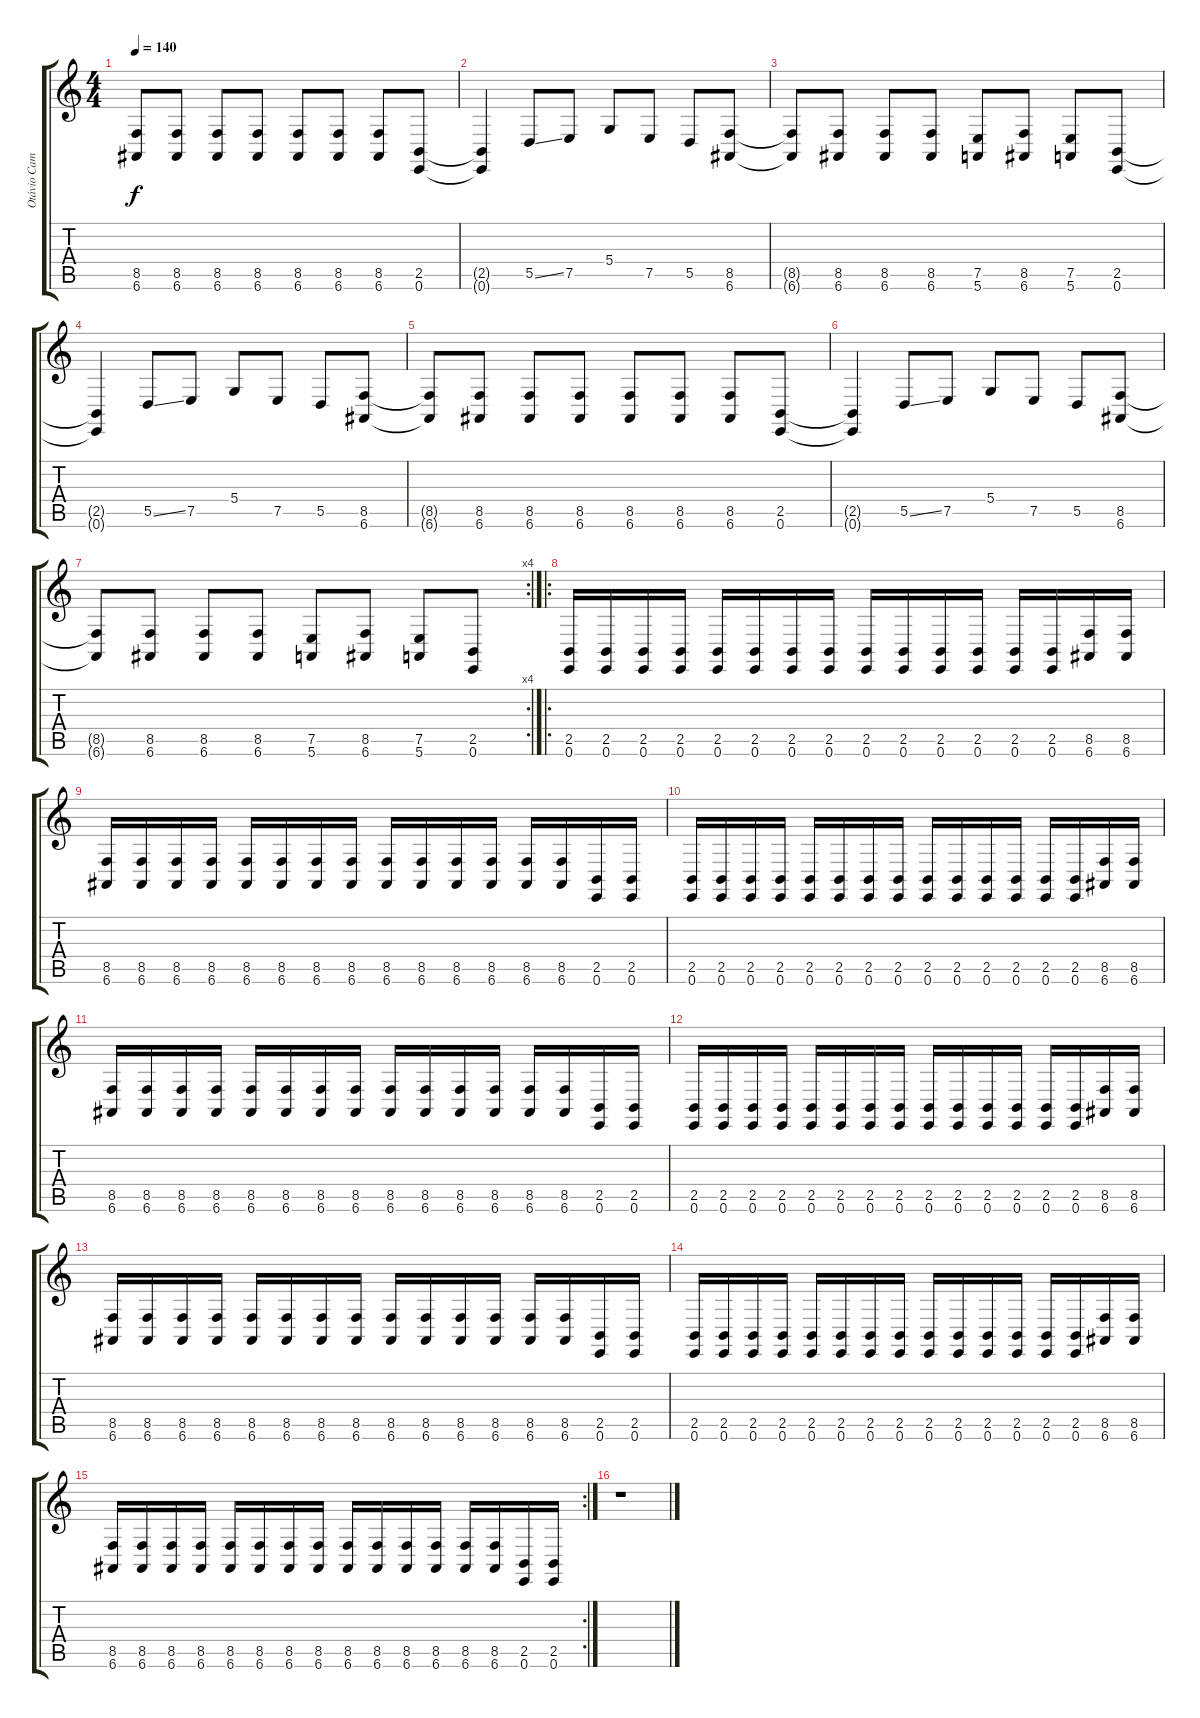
\track ("Otávio Campos" "Otávio Cam") {instrument lead8bassandlead}
\staff {score tabs}
\tuning (E4 B3 G3 D3 A2 E2) {hide}
\ts (4 4)
\tempo 140
\clef g2
\ks c
(8.5{t} 6.6{t}).8{dy f} (8.5 6.6).8 (8.5 6.6).8 (8.5 6.6).8 (8.5 6.6).8 (8.5 6.6).8 (8.5 6.6).8 (2.5 0.6).8 |
(2.5{t} 0.6{t}).4 5.5{ss}.8 7.5.8 5.4.8 7.5.8 5.5.8 (8.5 6.6).8 |
(8.5{t} 6.6{t}).8 (8.5 6.6).8 (8.5 6.6).8 (8.5 6.6).8 (7.5 5.6).8 (8.5 6.6).8 (7.5 5.6).8 (2.5 0.6).8 |
(2.5{t} 0.6{t}).4 5.5{ss}.8 7.5.8 5.4.8 7.5.8 5.5.8 (8.5 6.6).8 |
(8.5{t} 6.6{t}).8 (8.5 6.6).8 (8.5 6.6).8 (8.5 6.6).8 (8.5 6.6).8 (8.5 6.6).8 (8.5 6.6).8 (2.5 0.6).8 |
(2.5{t} 0.6{t}).4 5.5{ss}.8 7.5.8 5.4.8 7.5.8 5.5.8 (8.5 6.6).8 |
\rc 4
(8.5{t} 6.6{t}).8 (8.5 6.6).8 (8.5 6.6).8 (8.5 6.6).8 (7.5 5.6).8 (8.5 6.6).8 (7.5 5.6).8 (2.5 0.6).8 |
\ro
(2.5 0.6).16{volume 16 instrument electricguitarmuted} (2.5 0.6).16 (2.5 0.6).16 (2.5 0.6).16 (2.5 0.6).16 (2.5 0.6).16 (2.5 0.6).16 (2.5 0.6).16 (2.5 0.6).16 (2.5 0.6).16 (2.5 0.6).16 (2.5 0.6).16 (2.5 0.6).16 (2.5 0.6).16 (8.5 6.6).16 (8.5 6.6).16 |
(8.5 6.6).16 (8.5 6.6).16 (8.5 6.6).16 (8.5 6.6).16 (8.5 6.6).16 (8.5 6.6).16 (8.5 6.6).16 (8.5 6.6).16 (8.5 6.6).16 (8.5 6.6).16 (8.5 6.6).16 (8.5 6.6).16 (8.5 6.6).16 (8.5 6.6).16 (2.5 0.6).16 (2.5 0.6).16 |
(2.5 0.6).16{instrument electricguitarmuted} (2.5 0.6).16 (2.5 0.6).16 (2.5 0.6).16 (2.5 0.6).16 (2.5 0.6).16 (2.5 0.6).16 (2.5 0.6).16 (2.5 0.6).16 (2.5 0.6).16 (2.5 0.6).16 (2.5 0.6).16 (2.5 0.6).16 (2.5 0.6).16 (8.5 6.6).16 (8.5 6.6).16 |
(8.5 6.6).16 (8.5 6.6).16 (8.5 6.6).16 (8.5 6.6).16 (8.5 6.6).16 (8.5 6.6).16 (8.5 6.6).16 (8.5 6.6).16 (8.5 6.6).16 (8.5 6.6).16 (8.5 6.6).16 (8.5 6.6).16 (8.5 6.6).16 (8.5 6.6).16 (2.5 0.6).16 (2.5 0.6).16 |
(2.5 0.6).16{instrument electricguitarmuted} (2.5 0.6).16 (2.5 0.6).16 (2.5 0.6).16 (2.5 0.6).16 (2.5 0.6).16 (2.5 0.6).16 (2.5 0.6).16 (2.5 0.6).16 (2.5 0.6).16 (2.5 0.6).16 (2.5 0.6).16 (2.5 0.6).16 (2.5 0.6).16 (8.5 6.6).16 (8.5 6.6).16 |
(8.5 6.6).16 (8.5 6.6).16 (8.5 6.6).16 (8.5 6.6).16 (8.5 6.6).16 (8.5 6.6).16 (8.5 6.6).16 (8.5 6.6).16 (8.5 6.6).16 (8.5 6.6).16 (8.5 6.6).16 (8.5 6.6).16 (8.5 6.6).16 (8.5 6.6).16 (2.5 0.6).16 (2.5 0.6).16 |
(2.5 0.6).16{instrument electricguitarmuted} (2.5 0.6).16 (2.5 0.6).16 (2.5 0.6).16 (2.5 0.6).16 (2.5 0.6).16 (2.5 0.6).16 (2.5 0.6).16 (2.5 0.6).16 (2.5 0.6).16 (2.5 0.6).16 (2.5 0.6).16 (2.5 0.6).16 (2.5 0.6).16 (8.5 6.6).16 (8.5 6.6).16 |
\rc 2
(8.5 6.6).16 (8.5 6.6).16 (8.5 6.6).16 (8.5 6.6).16 (8.5 6.6).16 (8.5 6.6).16 (8.5 6.6).16 (8.5 6.6).16 (8.5 6.6).16 (8.5 6.6).16 (8.5 6.6).16 (8.5 6.6).16 (8.5 6.6).16 (8.5 6.6).16 (2.5 0.6).16 (2.5 0.6).16 |
r.1
